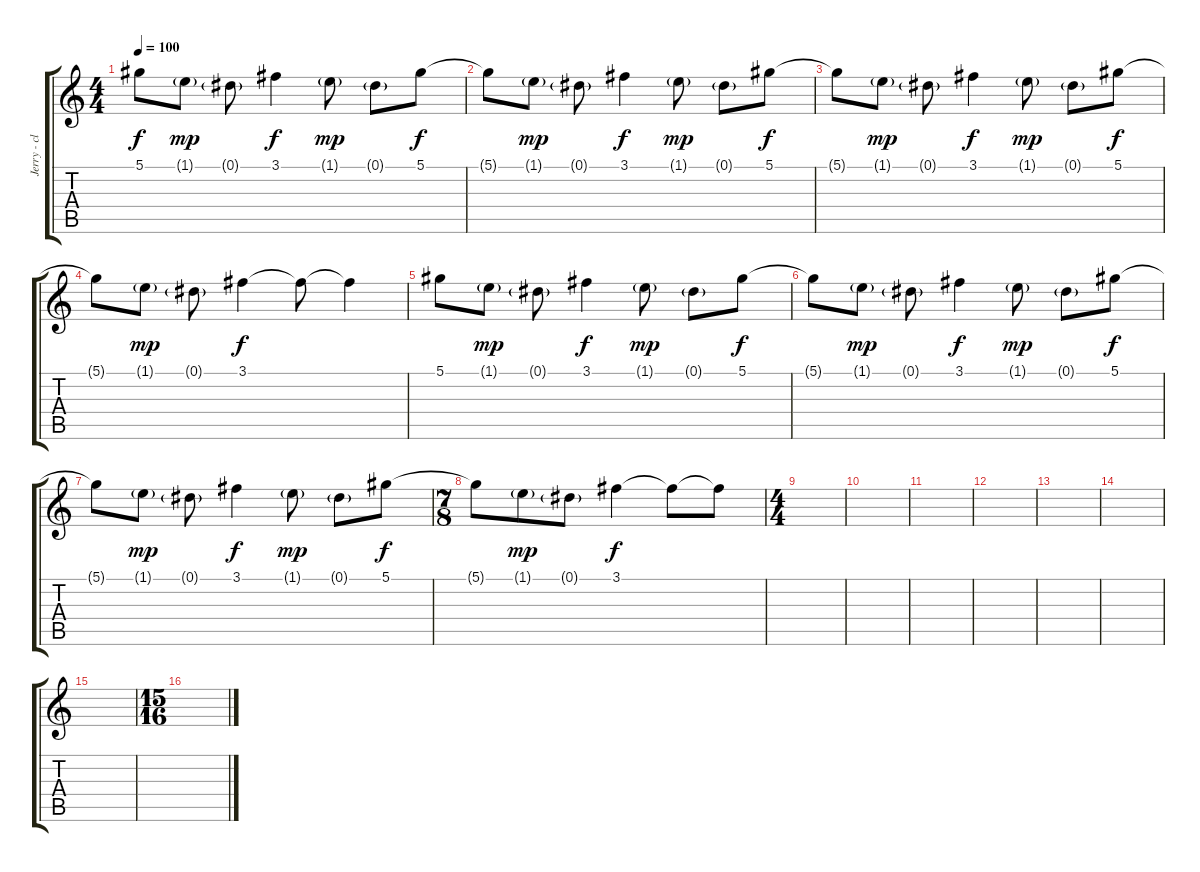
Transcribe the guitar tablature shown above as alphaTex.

\track ("Jerry - clean" "Jerry - cl") {instrument electricguitarclean}
\staff {score tabs}
\tuning (Eb4 Bb3 Gb3 Db3 Ab2 Eb2) {hide}
\ts (4 4)
\tempo 100
\clef g2
\ks c
5.1.8{dy f} 1.1{g}.8{dy mp} 0.1{g}.8 3.1.4{dy f} 1.1{g}.8{dy mp} 0.1{g}.8 5.1.8{dy f} |
5.1{t}.8 1.1{g}.8{dy mp} 0.1{g}.8 3.1.4{dy f} 1.1{g}.8{dy mp} 0.1{g}.8 5.1.8{dy f} |
5.1{t}.8 1.1{g}.8{dy mp} 0.1{g}.8 3.1.4{dy f} 1.1{g}.8{dy mp} 0.1{g}.8 5.1.8{dy f} |
5.1{t}.8 1.1{g}.8{dy mp} 0.1{g}.8 3.1.4{dy f} 3.1{t}.8 3.1{t}.4 |
5.1.8 1.1{g}.8{dy mp} 0.1{g}.8 3.1.4{dy f} 1.1{g}.8{dy mp} 0.1{g}.8 5.1.8{dy f} |
5.1{t}.8 1.1{g}.8{dy mp} 0.1{g}.8 3.1.4{dy f} 1.1{g}.8{dy mp} 0.1{g}.8 5.1.8{dy f} |
5.1{t}.8 1.1{g}.8{dy mp} 0.1{g}.8 3.1.4{dy f} 1.1{g}.8{dy mp} 0.1{g}.8 5.1.8{dy f} |
\ts (7 8)
5.1{t}.8 1.1{g}.8{dy mp} 0.1{g}.8 3.1.4{dy f} 3.1{t}.8 3.1{t}.8 |
\ts (4 4)
|
|
|
|
|
|
|
\ts (15 16)
